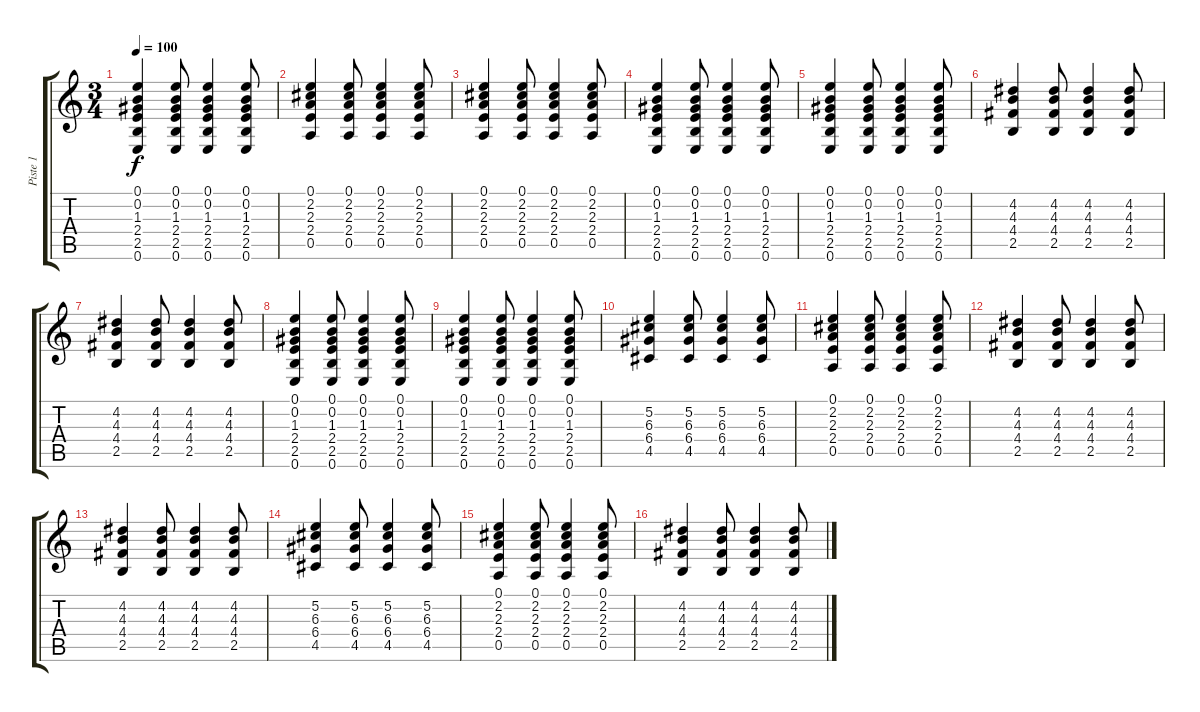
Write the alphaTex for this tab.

\track ("Piste 1" "Piste 1") {instrument acousticguitarnylon}
\staff {score tabs}
\tuning (E4 B3 G3 D3 A2 E2) {hide}
\ts (3 4)
\tempo 100
\clef g2
\ks c
(0.1 0.2 1.3 2.4 2.5 0.6).4{dy f} (0.1 0.2 1.3 2.4 2.5 0.6).8 (0.1 0.2 1.3 2.4 2.5 0.6).4 (0.1 0.2 1.3 2.4 2.5 0.6).8 |
(0.1 2.2 2.3 2.4 0.5).4 (0.1 2.2 2.3 2.4 0.5).8 (0.1 2.2 2.3 2.4 0.5).4 (0.1 2.2 2.3 2.4 0.5).8 |
(0.1 2.2 2.3 2.4 0.5).4 (0.1 2.2 2.3 2.4 0.5).8 (0.1 2.2 2.3 2.4 0.5).4 (0.1 2.2 2.3 2.4 0.5).8 |
(0.1 0.2 1.3 2.4 2.5 0.6).4 (0.1 0.2 1.3 2.4 2.5 0.6).8 (0.1 0.2 1.3 2.4 2.5 0.6).4 (0.1 0.2 1.3 2.4 2.5 0.6).8 |
(0.1 0.2 1.3 2.4 2.5 0.6).4 (0.1 0.2 1.3 2.4 2.5 0.6).8 (0.1 0.2 1.3 2.4 2.5 0.6).4 (0.1 0.2 1.3 2.4 2.5 0.6).8 |
(4.2 4.3 4.4 2.5).4 (4.2 4.3 4.4 2.5).8 (4.2 4.3 4.4 2.5).4 (4.2 4.3 4.4 2.5).8 |
(4.2 4.3 4.4 2.5).4 (4.2 4.3 4.4 2.5).8 (4.2 4.3 4.4 2.5).4 (4.2 4.3 4.4 2.5).8 |
(0.1 0.2 1.3 2.4 2.5 0.6).4 (0.1 0.2 1.3 2.4 2.5 0.6).8 (0.1 0.2 1.3 2.4 2.5 0.6).4 (0.1 0.2 1.3 2.4 2.5 0.6).8 |
(0.1 0.2 1.3 2.4 2.5 0.6).4 (0.1 0.2 1.3 2.4 2.5 0.6).8 (0.1 0.2 1.3 2.4 2.5 0.6).4 (0.1 0.2 1.3 2.4 2.5 0.6).8 |
(5.2 6.3 6.4 4.5).4 (5.2 6.3 6.4 4.5).8 (5.2 6.3 6.4 4.5).4 (5.2 6.3 6.4 4.5).8 |
(0.1 2.2 2.3 2.4 0.5).4 (0.1 2.2 2.3 2.4 0.5).8 (0.1 2.2 2.3 2.4 0.5).4 (0.1 2.2 2.3 2.4 0.5).8 |
(4.2 4.3 4.4 2.5).4 (4.2 4.3 4.4 2.5).8 (4.2 4.3 4.4 2.5).4 (4.2 4.3 4.4 2.5).8 |
(4.2 4.3 4.4 2.5).4 (4.2 4.3 4.4 2.5).8 (4.2 4.3 4.4 2.5).4 (4.2 4.3 4.4 2.5).8 |
(5.2 6.3 6.4 4.5).4 (5.2 6.3 6.4 4.5).8 (5.2 6.3 6.4 4.5).4 (5.2 6.3 6.4 4.5).8 |
(0.1 2.2 2.3 2.4 0.5).4 (0.1 2.2 2.3 2.4 0.5).8 (0.1 2.2 2.3 2.4 0.5).4 (0.1 2.2 2.3 2.4 0.5).8 |
(4.2 4.3 4.4 2.5).4 (4.2 4.3 4.4 2.5).8 (4.2 4.3 4.4 2.5).4 (4.2 4.3 4.4 2.5).8
